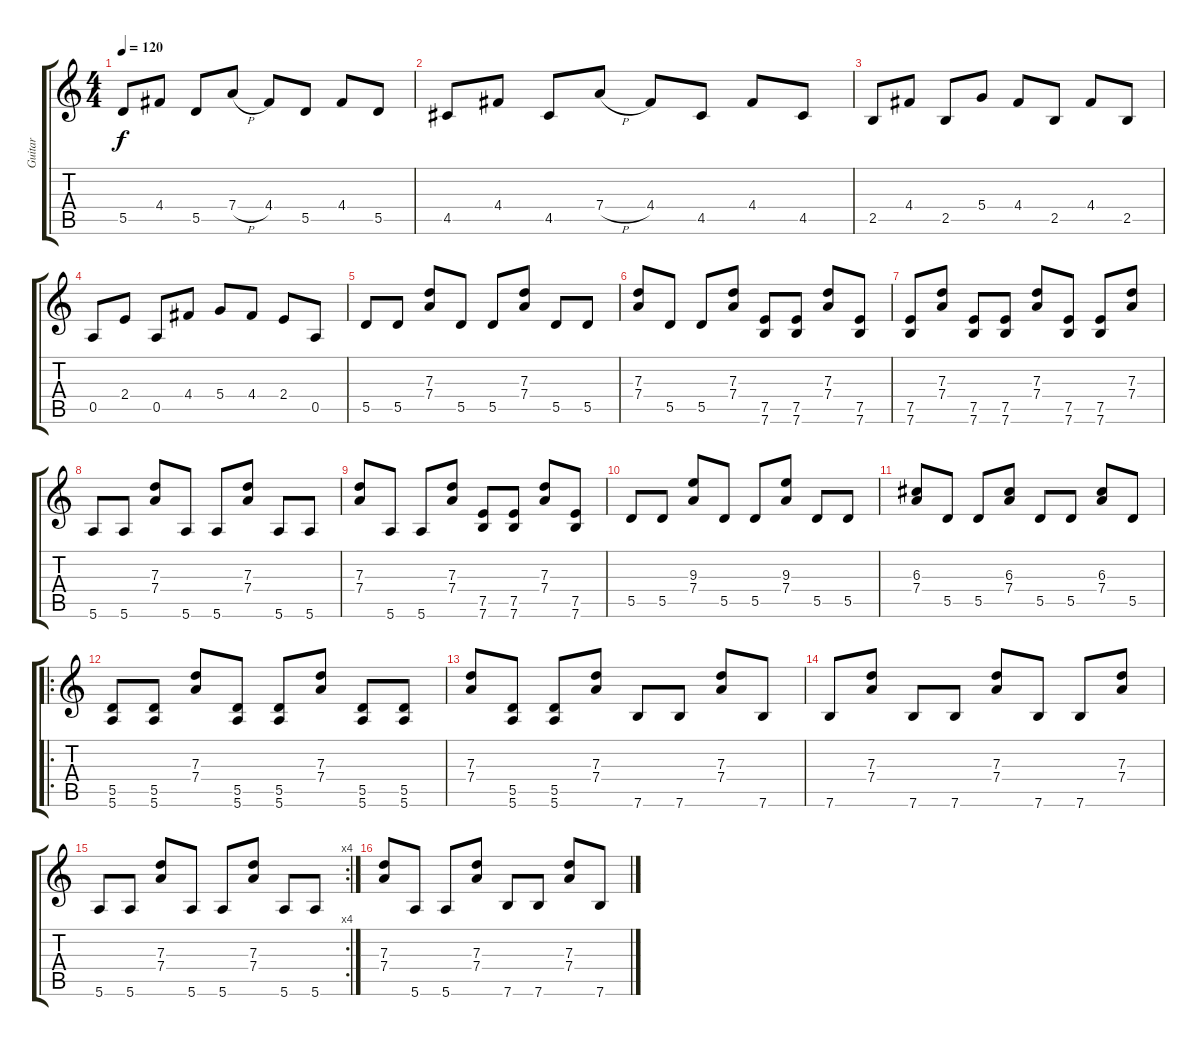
\track ("Guitar" "Guitar") {instrument electricguitarclean}
\staff {score tabs}
\tuning (E4 B3 G3 D3 A2 E2) {hide}
\ts (4 4)
\tempo 120
\clef g2
\ks c
5.5.8{dy f instrument electricguitarclean} 4.4.8 5.5.8 7.4{h}.8 4.4.8 5.5.8 4.4.8 5.5.8 |
4.5.8 4.4.8 4.5.8 7.4{h}.8 4.4.8 4.5.8 4.4.8 4.5.8 |
2.5.8 4.4.8 2.5.8 5.4.8 4.4.8 2.5.8 4.4.8 2.5.8 |
0.5.8 2.4.8 0.5.8 4.4.8 5.4.8 4.4.8 2.4.8 0.5.8 |
5.5.8 5.5.8 (7.3 7.4).8 5.5.8 5.5.8 (7.3 7.4).8 5.5.8 5.5.8 |
(7.3 7.4).8 5.5.8 5.5.8 (7.3 7.4).8 (7.5 7.6).8 (7.5 7.6).8 (7.3 7.4).8 (7.5 7.6).8 |
(7.5 7.6).8 (7.3 7.4).8 (7.5 7.6).8 (7.5 7.6).8 (7.3 7.4).8 (7.5 7.6).8 (7.5 7.6).8 (7.3 7.4).8 |
5.6.8 5.6.8 (7.3 7.4).8 5.6.8 5.6.8 (7.3 7.4).8 5.6.8 5.6.8 |
(7.3 7.4).8 5.6.8 5.6.8 (7.3 7.4).8 (7.5 7.6).8 (7.5 7.6).8 (7.3 7.4).8 (7.5 7.6).8 |
5.5.8 5.5.8 (9.3 7.4).8 5.5.8 5.5.8 (9.3 7.4).8 5.5.8 5.5.8 |
(6.3 7.4).8 5.5.8 5.5.8 (6.3 7.4).8 5.5.8 5.5.8 (6.3 7.4).8 5.5.8 |
\ro
(5.5 5.6).8 (5.5 5.6).8 (7.3 7.4).8 (5.5 5.6).8 (5.5 5.6).8 (7.3 7.4).8 (5.5 5.6).8 (5.5 5.6).8 |
(7.3 7.4).8 (5.5 5.6).8 (5.5 5.6).8 (7.3 7.4).8 7.6.8 7.6.8 (7.3 7.4).8 7.6.8 |
7.6.8 (7.3 7.4).8 7.6.8 7.6.8 (7.3 7.4).8 7.6.8 7.6.8 (7.3 7.4).8 |
\rc 4
5.6.8 5.6.8 (7.3 7.4).8 5.6.8 5.6.8 (7.3 7.4).8 5.6.8 5.6.8 |
(7.3 7.4).8 5.6.8 5.6.8 (7.3 7.4).8 7.6.8 7.6.8 (7.3 7.4).8 7.6.8
